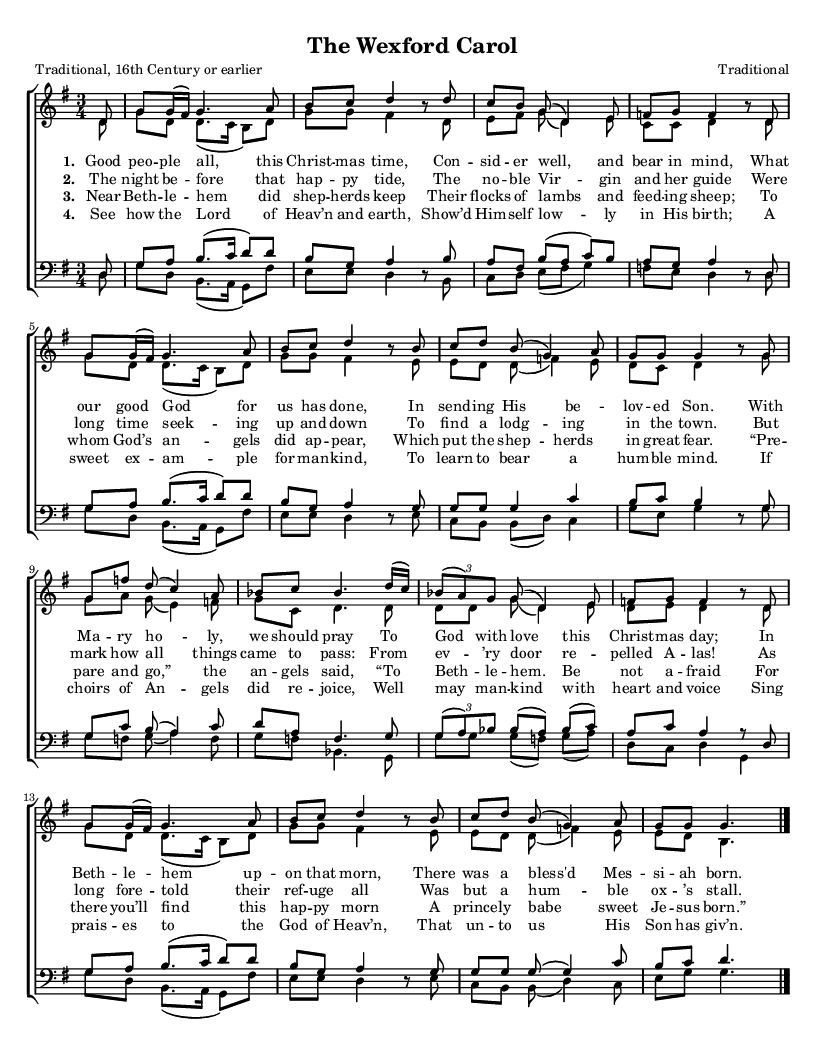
\version "2.14.2"
\include "header.ly"
\header {
  title = "The Wexford Carol"
  poet = "Traditional, 16th Century or earlier"
  composer = "Traditional"
  % arranger = \markup\oldStyleNum"Edited by Benjamin Bloomfield (1984–)"
}

global = {
  \preamble
  \key g \major
  \time 3/4
  \slurSolid
  #(set-global-staff-size 12)
  \set Timing.beamExceptions = #'()
  \set Timing.baseMoment = #(ly:make-moment 1/4)
}

sopMusic = \relative c' {
  \partial 8 d8 |
  g8 g16( fis) g4. a8 |
  b c d4 b8\rest d |
  c b g( d4) e8 |
  f g f4 \bar"" b8\rest d, |

  g g16( fis) g4. a8 |
  b c d4 b8\rest b |
  c d b( g4) a8 |
  g g g4 \bar"" b8\rest

  g |
  g8 f' d( c4) a8 |
  bes c bes4. d16( c) |
  \times 2/3 {bes8( a) g} g( d4) e8 |
  f g f4 \bar"" b8\rest d, |

  g8 g16( fis) g4. a8 |
  b c d4 b8\rest b |
  c d b8( g4) a8 |
  g g g4. \bar "|."
}
sopWords = \lyricmode {

}

altoMusic = \relative c' {
  d8 |
  g d d8.( c16 b8) d |
  g g fis4 s8 d |
  e fis g( d4) e8 |
  c c d4 s8 d |

  g d d8.( c16 b8) d |
  g g fis4 s8 e |
  e8 d d( f4) e8 |
  d c d4 s8 |

  g |
  g a g( e4) f8 |
  g8 c, d4. d8 |
  d d g( d4) e8 |
  d e d4 s8 d |

  g d d8.( c16 b8) d |
  g g fis4 s8 e |
  e8 d d( f4) e8 |
  e d b4.
}

altoWords = \lyricmode {
  \set stanza = #"1. "
  \set associatedVoice = "tenors"
  Good peo -- ple all, this Christ -- mas time,
  Con -- sid -- er well, and bear in mind,
  What our good God for us has done,
  In send -- ing His be -- lov -- ed Son.

  With Ma -- ry ho -- ly, we should pray
  To God with love this Christ -- mas day;
  In Beth -- le -- hem up -- on that morn,
  There was a bless'd Mes -- si -- ah born.
}

altoWordsII = \lyricmode {
  \set stanza = #"2. "
  \set associatedVoice = "tenors"
  The night be -- fore that hap -- py tide,
  The no -- ble Vir -- gin and her guide
  Were long time seek -- ing up and down
  To find a lodg -- ing in the town.
  But mark how all things came to pass:
  From ev -- ’ry door re -- pelled A -- las!
  As long fore -- told their ref -- uge all
  Was but a hum -- ble ox -- ’s stall.
}

altoWordsIII = \lyricmode {
  \set stanza = #"3. "
  \set associatedVoice = "tenors"
  Near Beth -- le -- hem did shep -- herds keep
  Their flocks of lambs and feed -- ing sheep;
  To whom God’s an -- gels did ap -- pear,
  Which put the shep -- herds in great fear.
  “Pre -- pare and go,” the an -- gels said,
  “To Beth -- le -- hem. Be not a -- fraid
  For there you’ll find this hap -- py morn
  A prince -- ly babe sweet Je -- sus born.”
}

altoWordsIV = \lyricmode {
  \set stanza = #"4. "
  \set associatedVoice = "tenors"
  See how the Lord of Heav’n and earth,
  Show’d Him -- self low -- ly in His birth;
  A sweet ex -- am -- ple for man -- kind,
  To learn to bear a hum -- ble mind.
  If choirs of An -- gels did re -- joice,
  Well may man -- kind with heart and voice
  Sing prais -- es to the God of Heav’n,
  That un -- to us His Son has giv’n.
}

tenorMusic = \relative c {
  d8 |
  g a b8.( c16 d8) d |
  b g a4 s8 b |
  a fis b( a c) b |
  a g a4 s8 d, |

  g a b8.( c16 d8) d |
  b g a4 s8 g |
  g g g4 c |
  b8 c b4 s8 |

  g |
  g c b( a4) c8 |
  d8 a f4. g8 |
  \times 2/3 {g( a) bes} bes( a) bes( c) |
  a c a4 r8 d, |

  g a b8.( c16 d8) d |
  b g a4 s8 g |
  g g g8( g4) c8 |
  b c d4.
}

bassMusic = \relative c {
  d8 |
  g d b8.( a16 g8) fis' |
  e e d4 d8\rest b |
  c d e( fis g4) |
  f8 e d4 d8\rest d |

  g d b8.( a16 g8) fis' |
  e e d4 d8\rest e |
  c b b( d ) c4 |
  g'8 e g4 d8\rest

  g |
  g f g( a4) f8 |
  g f bes,4. g8 |
  g' g g( f) g( a) |
  d, c d4 g, |

  g'8 d b8.( a16 g8) fis' |
  e e d4 d8\rest e |
  c b b( d4) c8 |
  e g g4.
}

\score {
  <<
    \new ChoirStaff <<
      \new Staff = women <<
        \new Voice = "sopranos" { \voiceOne << \global \sopMusic >> }
        \new Voice = "altos" { \voiceTwo << \global \altoMusic >> }
      >>
      \new Staff = men <<
        \clef bass
        \new Voice = "tenors" { \voiceOne << \global \tenorMusic >> }
        \new Voice = "basses" { \voiceTwo << \global \bassMusic >> }
      >>
      \new Lyrics = "altosIV"  \with { alignBelowContext = #"women" } \lyricsto "altos" \altoWordsIV
      \new Lyrics = "altosIII"  \with { alignBelowContext = #"women" } \lyricsto "altos" \altoWordsIII
      \new Lyrics = "altosII"  \with { alignBelowContext = #"women" } \lyricsto "altos" \altoWordsII
      \new Lyrics = "altos"  \with { alignBelowContext = #"women" } \lyricsto "altos" \altoWords
    >>
  >>
}
